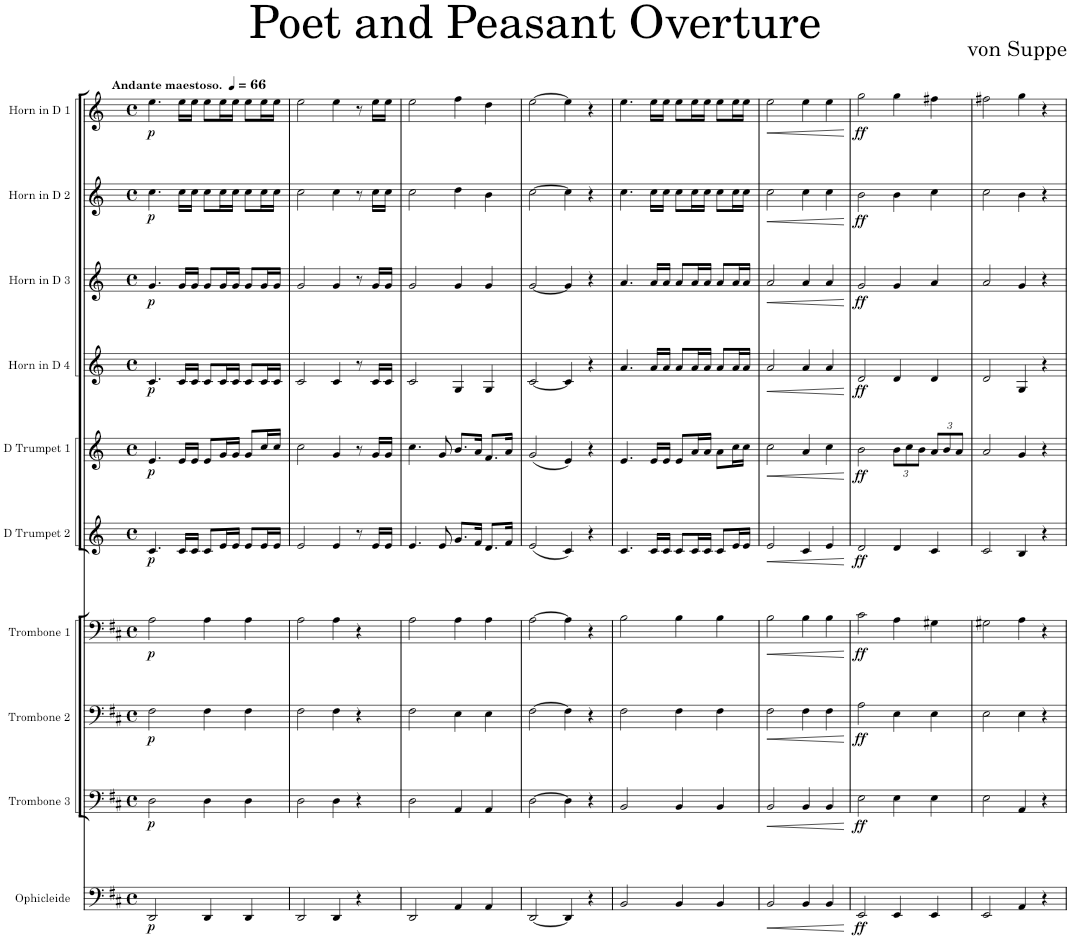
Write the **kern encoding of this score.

**kern	**dynam	**kern	**dynam	**kern	**dynam	**kern	**dynam	**kern	**dynam	**kern	**dynam	**kern	**dynam	**kern	**dynam	**kern	**dynam	**kern	**dynam	**kern	**kern	**kern	**kern	**kern	**kern
*part16	*part16	*part15	*part15	*part14	*part14	*part13	*part13	*part12	*part12	*part11	*part11	*part10	*part10	*part9	*part9	*part8	*part8	*part7	*part7	*part6	*part5	*part4	*part3	*part2	*part1
*staff16	*staff16	*staff15	*staff15	*staff14	*staff14	*staff13	*staff13	*staff12	*staff12	*staff11	*staff11	*staff10	*staff10	*staff9	*staff9	*staff8	*staff8	*staff7	*staff7	*staff6	*staff5	*staff4	*staff3	*staff2	*staff1
*I"Ophicleide	*	*I"Trombone 3	*	*I"Trombone 2	*	*I"Trombone 1	*	*I"D Trumpet 2	*	*I"D Trumpet 1	*	*I"Horn in D 4	*	*I"Horn in D 3	*	*I"Horn in D 2	*	*I"Horn in D 1	*	*I"C Clarinet 2	*I"C Clarinet 1	*I"Oboe 2	*I"Oboe 1	*I"Piccolo	*I"Flute
*I'Oph.	*	*I'Tbn. 3	*	*I'Tbn. 2	*	*I'Tbn. 1	*	*I'D Tpt. 2	*	*I'D Tpt. 1	*	*	*	*	*	*	*	*	*	*I'C Cl. 2	*I'C Cl. 1	*I'Ob. 2	*I'Ob. 1	*I'Picc.	*I'Fl.
*clefF4	*	*clefF4	*	*clefF4	*	*clefF4	*	*clefG2	*	*clefG2	*	*clefG2	*	*clefG2	*	*clefG2	*	*clefG2	*	*clefG2	*clefG2	*clefG2	*clefG2	*clefG2	*clefG2
*Trd1c2	*	*	*	*	*	*	*	*Trd-1c-2	*	*Trd-1c-2	*	*Trd6c10	*	*Trd6c10	*	*Trd6c10	*	*Trd6c10	*	*Trd1c2	*Trd1c2	*	*	*Trd-7c-12	*
*k[f#c#]	*	*k[f#c#]	*	*k[f#c#]	*	*k[f#c#]	*	*k[]	*	*k[]	*	*k[]	*	*k[]	*	*k[]	*	*k[]	*	*k[f#c#]	*k[f#c#]	*k[f#c#]	*k[f#c#]	*k[f#c#]	*k[f#c#]
*M4/4	*	*M4/4	*	*M4/4	*	*M4/4	*	*M4/4	*	*M4/4	*	*M4/4	*	*M4/4	*	*M4/4	*	*M4/4	*	*M4/4	*M4/4	*M4/4	*M4/4	*M4/4	*M4/4
*met(c)	*	*met(c)	*	*met(c)	*	*met(c)	*	*met(c)	*	*met(c)	*	*met(c)	*	*met(c)	*	*met(c)	*	*met(c)	*	*met(c)	*met(c)	*met(c)	*met(c)	*met(c)	*met(c)
*MM66	*	*MM66	*	*MM66	*	*MM66	*	*MM66	*	*MM66	*	*MM66	*	*MM66	*	*MM66	*	*MM66	*	*MM66	*MM66	*MM66	*MM66	*MM66	*MM66
=1	=1	=1	=1	=1	=1	=1	=1	=1	=1	=1	=1	=1	=1	=1	=1	=1	=1	=1	=1	=1	=1	=1	=1	=1	=1
!	!	!	!	!	!	!	!	!	!	!	!	!	!	!	!	!	!	!	!	!	!	!	!	!	!LO:TX:a:B:t=Andante maestoso.
!	!LO:DY:b	!	!LO:DY:b	!	!LO:DY:b	!	!LO:DY:b	!	!LO:DY:b	!	!LO:DY:b	!	!LO:DY:b	!	!LO:DY:b	!	!LO:DY:b	!	!LO:DY:b	!	!	!	!	!	!
2DD/	p	2D\	p	2F#\	p	2A\	p	4.c/	p	4.e/	p	4.c/	p	4.g/	p	4.cc\	p	4.ee\	p	1r	1r	1r	1r	1r	1r
.	.	.	.	.	.	.	.	16c/LL	.	16e/LL	.	16c/LL	.	16g/LL	.	16cc\LL	.	16ee\LL	.	.	.	.	.	.	.
.	.	.	.	.	.	.	.	16c/JJ	.	16e/JJ	.	16c/JJ	.	16g/JJ	.	16cc\JJ	.	16ee\JJ	.	.	.	.	.	.	.
4DD/	.	4D\	.	4F#\	.	4A\	.	8c/L	.	8e/L	.	8c/L	.	8g/L	.	8cc\L	.	8ee\L	.	.	.	.	.	.	.
.	.	.	.	.	.	.	.	16e/L	.	16g/L	.	16c/L	.	16g/L	.	16cc\L	.	16ee\L	.	.	.	.	.	.	.
.	.	.	.	.	.	.	.	16e/JJ	.	16g/JJ	.	16c/JJ	.	16g/JJ	.	16cc\JJ	.	16ee\JJ	.	.	.	.	.	.	.
4DD/	.	4D\	.	4F#\	.	4A\	.	8e/L	.	8g/L	.	8c/L	.	8g/L	.	8cc\L	.	8ee\L	.	.	.	.	.	.	.
.	.	.	.	.	.	.	.	16e/L	.	16cc/L	.	16c/L	.	16g/L	.	16cc\L	.	16ee\L	.	.	.	.	.	.	.
.	.	.	.	.	.	.	.	16e/JJ	.	16cc/JJ	.	16c/JJ	.	16g/JJ	.	16cc\JJ	.	16ee\JJ	.	.	.	.	.	.	.
=2	=2	=2	=2	=2	=2	=2	=2	=2	=2	=2	=2	=2	=2	=2	=2	=2	=2	=2	=2	=2	=2	=2	=2	=2	=2
2DD/	.	2D\	.	2F#\	.	2A\	.	2e/	.	2cc\	.	2c/	.	2g/	.	2cc\	.	2ee\	.	1r	1r	1r	1r	1r	1r
4DD/	.	4D\	.	4F#\	.	4A\	.	4e/	.	4g/	.	4c/	.	4g/	.	4cc\	.	4ee\	.	.	.	.	.	.	.
4r	.	4r	.	4r	.	4r	.	8r	.	8r	.	8r	.	8r	.	8r	.	8r	.	.	.	.	.	.	.
.	.	.	.	.	.	.	.	16e/LL	.	16g/LL	.	16c/LL	.	16g/LL	.	16cc\LL	.	16ee\LL	.	.	.	.	.	.	.
.	.	.	.	.	.	.	.	16e/JJ	.	16g/JJ	.	16c/JJ	.	16g/JJ	.	16cc\JJ	.	16ee\JJ	.	.	.	.	.	.	.
=3	=3	=3	=3	=3	=3	=3	=3	=3	=3	=3	=3	=3	=3	=3	=3	=3	=3	=3	=3	=3	=3	=3	=3	=3	=3
2DD/	.	2D\	.	2F#\	.	2A\	.	4.e/	.	4.cc\	.	2c/	.	2g/	.	2cc\	.	2ee\	.	1r	1r	1r	1r	1r	1r
.	.	.	.	.	.	.	.	8e/	.	8g/	.	.	.	.	.	.	.	.	.	.	.	.	.	.	.
4AA/	.	4AA/	.	4E\	.	4A\	.	8.g/L	.	8.b/L	.	4G/	.	4g/	.	4dd\	.	4ff\	.	.	.	.	.	.	.
.	.	.	.	.	.	.	.	16f/Jk	.	16a/Jk	.	.	.	.	.	.	.	.	.	.	.	.	.	.	.
4AA/	.	4AA/	.	4E\	.	4A\	.	8.d/L	.	8.f/L	.	4G/	.	4g/	.	4b\	.	4dd\	.	.	.	.	.	.	.
.	.	.	.	.	.	.	.	16f/Jk	.	16a/Jk	.	.	.	.	.	.	.	.	.	.	.	.	.	.	.
=4	=4	=4	=4	=4	=4	=4	=4	=4	=4	=4	=4	=4	=4	=4	=4	=4	=4	=4	=4	=4	=4	=4	=4	=4	=4
[2DD/	.	[2D\	.	[2F#\	.	[2A\	.	(2e/	.	(2g/	.	[2c/	.	[2g/	.	[2cc\	.	[2ee\	.	1r	1r	1r	1r	1r	1r
4DD/]	.	4D\]	.	4F#\]	.	4A\]	.	4c/)	.	4e/)	.	4c/]	.	4g/]	.	4cc\]	.	4ee\]	.	.	.	.	.	.	.
4r	.	4r	.	4r	.	4r	.	4r	.	4r	.	4r	.	4r	.	4r	.	4r	.	.	.	.	.	.	.
=5	=5	=5	=5	=5	=5	=5	=5	=5	=5	=5	=5	=5	=5	=5	=5	=5	=5	=5	=5	=5	=5	=5	=5	=5	=5
2BB/	.	2BB/	.	2F#\	.	2B\	.	4.c/	.	4.e/	.	4.a/	.	4.a/	.	4.cc\	.	4.ee\	.	1r	1r	1r	1r	1r	1r
.	.	.	.	.	.	.	.	16c/LL	.	16e/LL	.	16a/LL	.	16a/LL	.	16cc\LL	.	16ee\LL	.	.	.	.	.	.	.
.	.	.	.	.	.	.	.	16c/JJ	.	16e/JJ	.	16a/JJ	.	16a/JJ	.	16cc\JJ	.	16ee\JJ	.	.	.	.	.	.	.
4BB/	.	4BB/	.	4F#\	.	4B\	.	8c/L	.	8e/L	.	8a/L	.	8a/L	.	8cc\L	.	8ee\L	.	.	.	.	.	.	.
.	.	.	.	.	.	.	.	16c/L	.	16a/L	.	16a/L	.	16a/L	.	16cc\L	.	16ee\L	.	.	.	.	.	.	.
.	.	.	.	.	.	.	.	16c/JJ	.	16a/JJ	.	16a/JJ	.	16a/JJ	.	16cc\JJ	.	16ee\JJ	.	.	.	.	.	.	.
4BB/	.	4BB/	.	4F#\	.	4B\	.	8c/L	.	8a\L	.	8a/L	.	8a/L	.	8cc\L	.	8ee\L	.	.	.	.	.	.	.
.	.	.	.	.	.	.	.	16e/L	.	16cc\L	.	16a/L	.	16a/L	.	16cc\L	.	16ee\L	.	.	.	.	.	.	.
.	.	.	.	.	.	.	.	16e/JJ	.	16cc\JJ	.	16a/JJ	.	16a/JJ	.	16cc\JJ	.	16ee\JJ	.	.	.	.	.	.	.
=6	=6	=6	=6	=6	=6	=6	=6	=6	=6	=6	=6	=6	=6	=6	=6	=6	=6	=6	=6	=6	=6	=6	=6	=6	=6
!	!LO:HP:b	!	!LO:HP:b	!	!LO:HP:b	!	!LO:HP:b	!	!LO:HP:b	!	!LO:HP:b	!	!LO:HP:b	!	!LO:HP:b	!	!LO:HP:b	!	!LO:HP:b	!	!	!	!	!	!
2BB/	<	2BB/	<	2F#\	<	2B\	<	2e/	<	2cc\	<	2a/	<	2a/	<	2cc\	<	2ee\	<	1r	1r	1r	1r	1r	1r
4BB/	.	4BB/	.	4F#\	.	4B\	.	4c/	.	4a/	.	4a/	.	4a/	.	4cc\	.	4ee\	.	.	.	.	.	.	.
4BB/	.	4BB/	.	4F#\	.	4B\	.	4e/	.	4cc\	.	4a/	.	4a/	.	4cc\	.	4ee\	.	.	.	.	.	.	.
.	[	.	[	.	[	.	[	.	[	.	[	.	[	.	[	.	[	.	[	.	.	.	.	.	.
=7	=7	=7	=7	=7	=7	=7	=7	=7	=7	=7	=7	=7	=7	=7	=7	=7	=7	=7	=7	=7	=7	=7	=7	=7	=7
!	!LO:DY:b	!	!LO:DY:b	!	!LO:DY:b	!	!LO:DY:b	!	!LO:DY:b	!	!LO:DY:b	!	!LO:DY:b	!	!LO:DY:b	!	!LO:DY:b	!	!LO:DY:b	!	!	!	!	!	!
2EE/	ff	2E\	ff	2A\	ff	2c#\	ff	2d/	ff	2b\	ff	2d/	ff	2g/	ff	2b\	ff	2gg\	ff	1r	1r	1r	1r	1r	1r
*	*	*	*	*	*	*	*	*	*	*Xbrackettup	*	*	*	*	*	*	*	*	*	*	*	*	*	*	*
4EE/	.	4E\	.	4E\	.	4A\	.	4d/	.	12b\L	.	4d/	.	4g/	.	4b\	.	4gg\	.	.	.	.	.	.	.
.	.	.	.	.	.	.	.	.	.	12cc\	.	.	.	.	.	.	.	.	.	.	.	.	.	.	.
.	.	.	.	.	.	.	.	.	.	12b\J	.	.	.	.	.	.	.	.	.	.	.	.	.	.	.
4EE/	.	4E\	.	4E\	.	4G#X\	.	4c/	.	12a/L	.	4d/	.	4a/	.	4cc\	.	4ff#X\	.	.	.	.	.	.	.
.	.	.	.	.	.	.	.	.	.	12b/	.	.	.	.	.	.	.	.	.	.	.	.	.	.	.
.	.	.	.	.	.	.	.	.	.	12a/J	.	.	.	.	.	.	.	.	.	.	.	.	.	.	.
=8	=8	=8	=8	=8	=8	=8	=8	=8	=8	=8	=8	=8	=8	=8	=8	=8	=8	=8	=8	=8	=8	=8	=8	=8	=8
2EE/	.	2E\	.	2E\	.	2G#X\	.	2c/	.	2a/	.	2d/	.	2a/	.	2cc\	.	2ff#X\	.	1r	1r	1r	1r	1r	1r
4AA/	.	4AA/	.	4E\	.	4A\	.	4B/	.	4g/	.	4G/	.	4g/	.	4b\	.	4gg\	.	.	.	.	.	.	.
4r	.	4r	.	4r	.	4r	.	4r	.	4r	.	4r	.	4r	.	4r	.	4r	.	.	.	.	.	.	.
=	=	=	=	=	=	=	=	=	=	=	=	=	=	=	=	=	=	=	=	=	=	=	=	=	=
*-	*-	*-	*-	*-	*-	*-	*-	*-	*-	*-	*-	*-	*-	*-	*-	*-	*-	*-	*-	*-	*-	*-	*-	*-	*-
